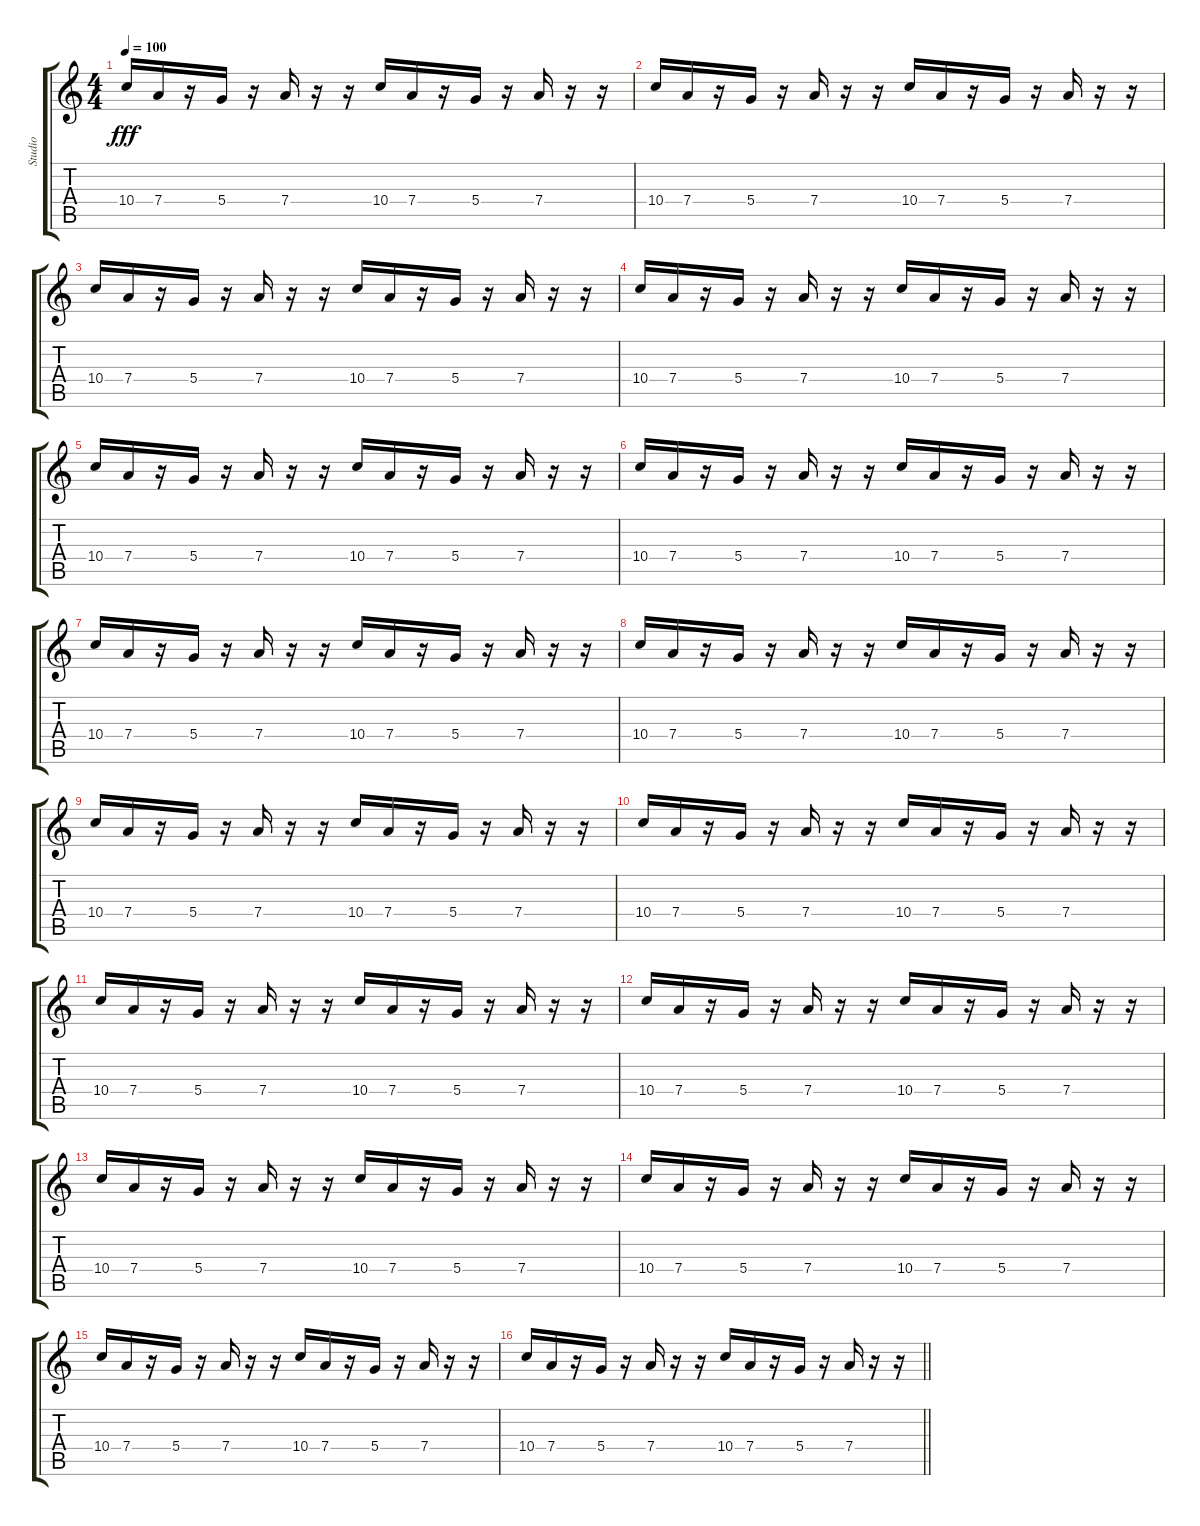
\track ("Studio" "Studio") {instrument distortionguitar}
\staff {score tabs}
\tuning (E4 B3 G3 D3 A2 D2) {hide}
\ts (4 4)
\tempo 100
\clef g2
\ks c
10.4.16{dy fff} 7.4.16 r.16 5.4.16 r.16 7.4.16 r.16 r.16 10.4.16 7.4.16 r.16 5.4.16 r.16 7.4.16 r.16 r.16 |
10.4.16 7.4.16 r.16 5.4.16 r.16 7.4.16 r.16 r.16 10.4.16 7.4.16 r.16 5.4.16 r.16 7.4.16 r.16 r.16 |
10.4.16 7.4.16 r.16 5.4.16 r.16 7.4.16 r.16 r.16 10.4.16 7.4.16 r.16 5.4.16 r.16 7.4.16 r.16 r.16 |
10.4.16 7.4.16 r.16 5.4.16 r.16 7.4.16 r.16 r.16 10.4.16 7.4.16 r.16 5.4.16 r.16 7.4.16 r.16 r.16 |
10.4.16 7.4.16 r.16 5.4.16 r.16 7.4.16 r.16 r.16 10.4.16 7.4.16 r.16 5.4.16 r.16 7.4.16 r.16 r.16 |
10.4.16 7.4.16 r.16 5.4.16 r.16 7.4.16 r.16 r.16 10.4.16 7.4.16 r.16 5.4.16 r.16 7.4.16 r.16 r.16 |
10.4.16 7.4.16 r.16 5.4.16 r.16 7.4.16 r.16 r.16 10.4.16 7.4.16 r.16 5.4.16 r.16 7.4.16 r.16 r.16 |
10.4.16 7.4.16 r.16 5.4.16 r.16 7.4.16 r.16 r.16 10.4.16 7.4.16 r.16 5.4.16 r.16 7.4.16 r.16 r.16 |
10.4.16 7.4.16 r.16 5.4.16 r.16 7.4.16 r.16 r.16 10.4.16 7.4.16 r.16 5.4.16 r.16 7.4.16 r.16 r.16 |
10.4.16 7.4.16 r.16 5.4.16 r.16 7.4.16 r.16 r.16 10.4.16 7.4.16 r.16 5.4.16 r.16 7.4.16 r.16 r.16 |
10.4.16 7.4.16 r.16 5.4.16 r.16 7.4.16 r.16 r.16 10.4.16 7.4.16 r.16 5.4.16 r.16 7.4.16 r.16 r.16 |
10.4.16 7.4.16 r.16 5.4.16 r.16 7.4.16 r.16 r.16 10.4.16 7.4.16 r.16 5.4.16 r.16 7.4.16 r.16 r.16 |
10.4.16 7.4.16 r.16 5.4.16 r.16 7.4.16 r.16 r.16 10.4.16 7.4.16 r.16 5.4.16 r.16 7.4.16 r.16 r.16 |
10.4.16 7.4.16 r.16 5.4.16 r.16 7.4.16 r.16 r.16 10.4.16 7.4.16 r.16 5.4.16 r.16 7.4.16 r.16 r.16 |
10.4.16 7.4.16 r.16 5.4.16 r.16 7.4.16 r.16 r.16 10.4.16 7.4.16 r.16 5.4.16 r.16 7.4.16 r.16 r.16 |
\barLineRight lightlight
10.4.16 7.4.16 r.16 5.4.16 r.16 7.4.16 r.16 r.16 10.4.16 7.4.16 r.16 5.4.16 r.16 7.4.16 r.16 r.16
